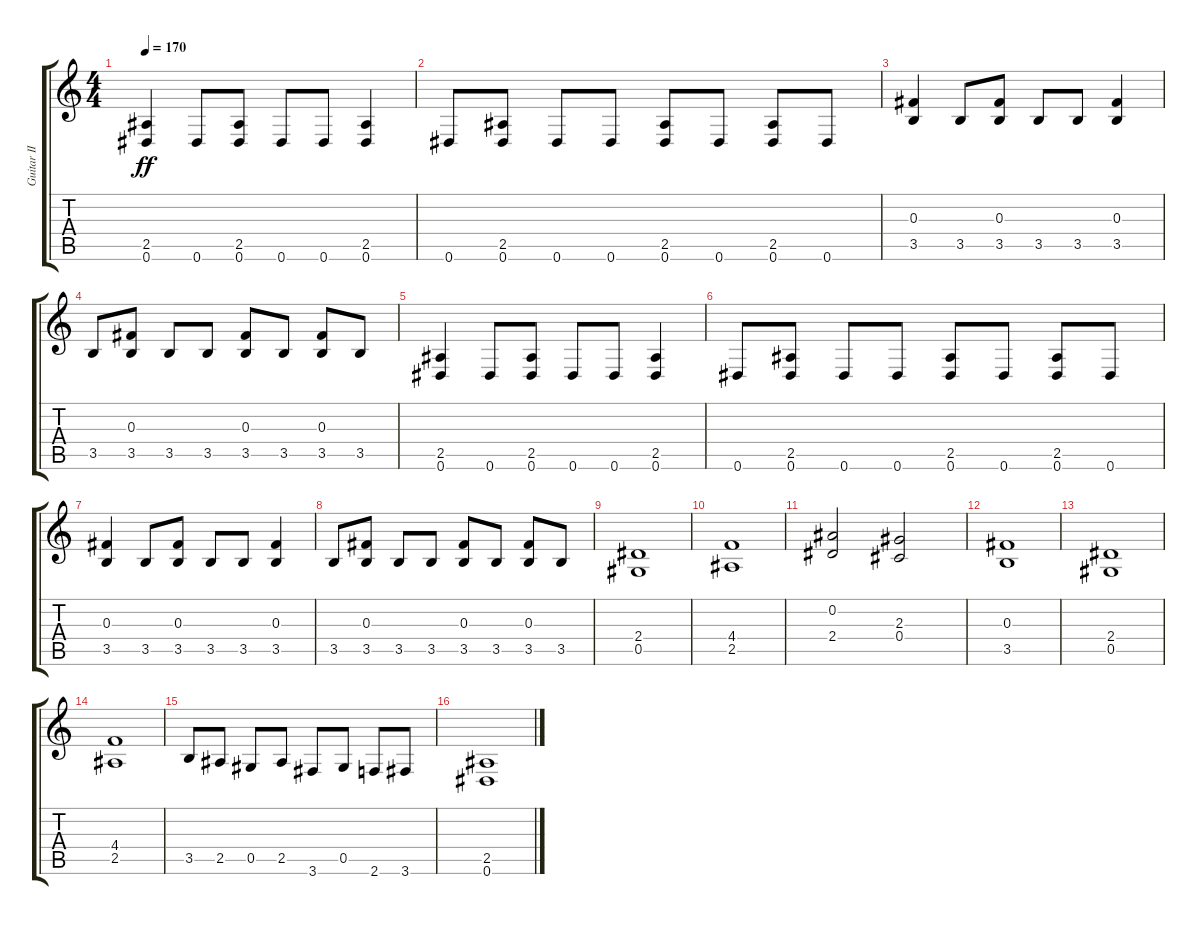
\track ("Guitar II" "Guitar II") {instrument distortionguitar}
\staff {score tabs}
\tuning (Eb4 Bb3 Gb3 Db3 Ab2 Eb2) {hide}
\ts (4 4)
\tempo 170
\clef g2
\ks c
(2.5 0.6).4{dy ff} 0.6.8 (2.5 0.6).8 0.6.8 0.6.8 (2.5 0.6).4 |
0.6.8 (2.5 0.6).8 0.6.8 0.6.8 (2.5 0.6).8 0.6.8 (2.5 0.6).8 0.6.8 |
(0.3 3.5).4 3.5.8 (0.3 3.5).8 3.5.8 3.5.8 (0.3 3.5).4 |
3.5.8 (0.3 3.5).8 3.5.8 3.5.8 (0.3 3.5).8 3.5.8 (0.3 3.5).8 3.5.8 |
(2.5 0.6).4 0.6.8 (2.5 0.6).8 0.6.8 0.6.8 (2.5 0.6).4 |
0.6.8 (2.5 0.6).8 0.6.8 0.6.8 (2.5 0.6).8 0.6.8 (2.5 0.6).8 0.6.8 |
(0.3 3.5).4 3.5.8 (0.3 3.5).8 3.5.8 3.5.8 (0.3 3.5).4 |
3.5.8 (0.3 3.5).8 3.5.8 3.5.8 (0.3 3.5).8 3.5.8 (0.3 3.5).8 3.5.8 |
(2.4 0.5).1 |
(4.4 2.5).1 |
(0.2 2.4).2 (2.3 0.4).2 |
(0.3 3.5).1 |
(2.4 0.5).1 |
(4.4 2.5).1 |
3.5.8 2.5.8 0.5.8 2.5.8 3.6.8 0.5.8 2.6.8 3.6.8 |
(2.5 0.6).1
